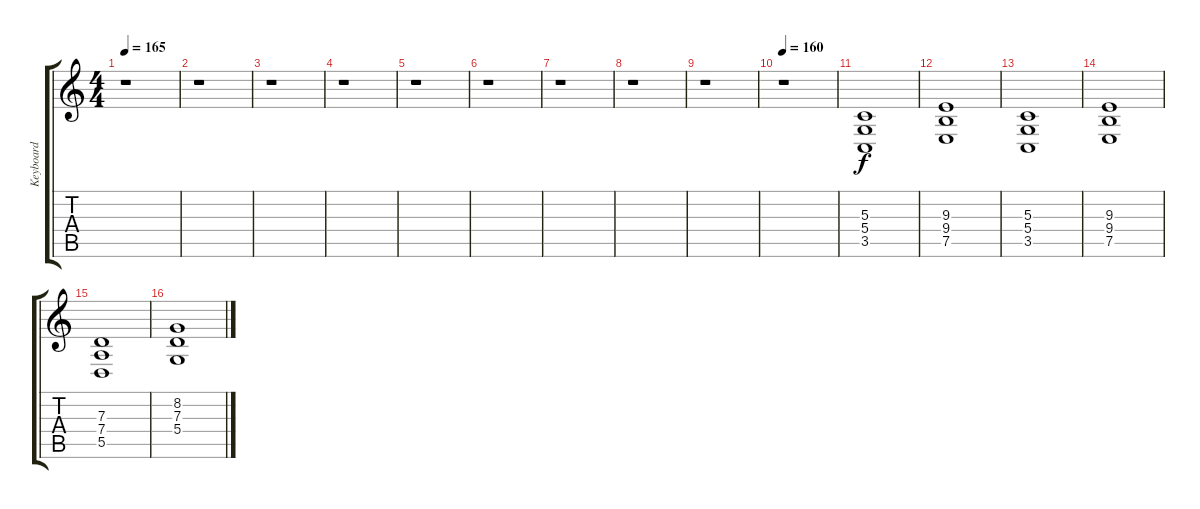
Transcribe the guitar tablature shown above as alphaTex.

\track ("Keyboard" "Keyboard") {instrument pad4choir}
\staff {score tabs}
\tuning (E4 B3 G3 D3 A2 E2) {hide}
\ts (4 4)
\tempo 165
\clef g2
\ks c
r.1{dy f} |
r.1 |
r.1 |
r.1 |
r.1 |
r.1 |
r.1 |
r.1 |
r.1 |
\tempo 160
r.1 |
(5.3 5.4 3.5).1 |
(9.3 9.4 7.5).1 |
(5.3 5.4 3.5).1 |
(9.3 9.4 7.5).1 |
(7.3 7.4 5.5).1 |
(8.2 7.3 5.4).1
